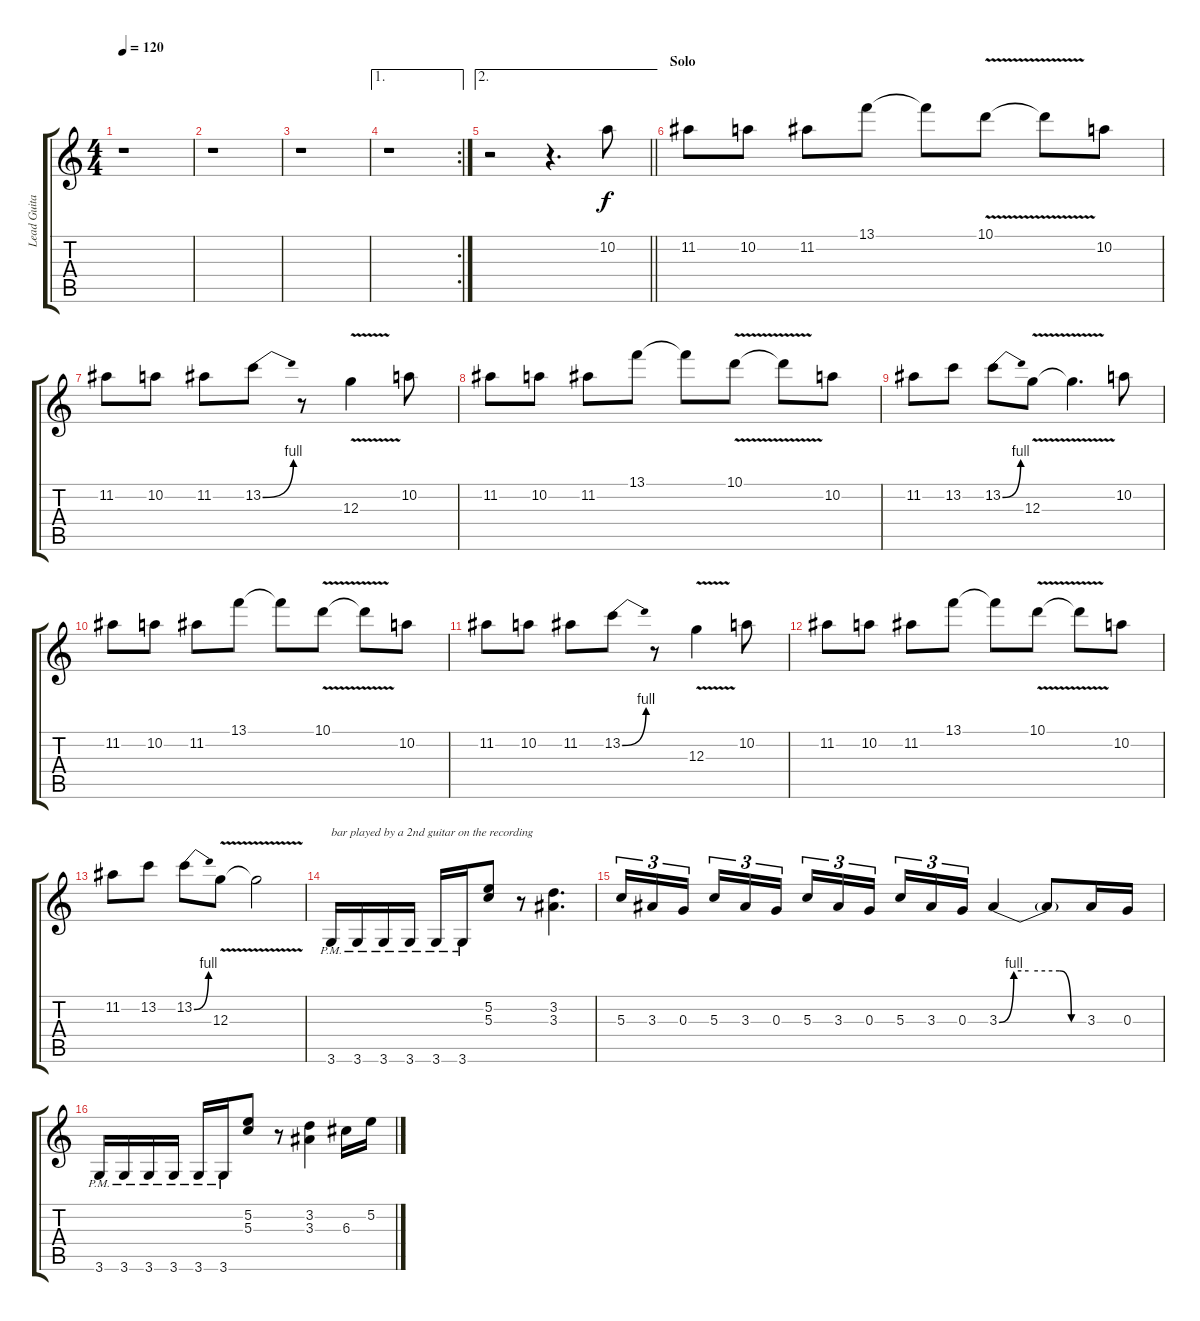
\track ("Lead Guitar" "Lead Guita") {instrument distortionguitar}
\staff {score tabs}
\tuning (E4 B3 G3 D3 A2 E2) {hide}
\ts (4 4)
\tempo 120
\clef g2
\ks c
r.1{dy f} |
r.1 |
r.1 |
\ae 1
\rc 2
r.1 |
\ae 2
\barLineRight lightlight
r.2 r.4{d} 10.2.8 |
\section ("" "Solo")
11.2.8 10.2.8 11.2.8 13.1.8 13.1{t}.8 10.1{v}.8 10.1{t}.8 10.2.8 |
11.2.8 10.2.8 11.2.8 13.2{be (bend 0 0 60 4)}.8 r.8 12.3{v}.4 10.2.8 |
11.2.8 10.2.8 11.2.8 13.1.8 13.1{t}.8 10.1{v}.8 10.1{t}.8 10.2.8 |
11.2.8 13.2.8 13.2{be (bend 0 0 60 4)}.8 12.3{v}.8 12.3{t}.4{d} 10.2.8 |
11.2.8 10.2.8 11.2.8 13.1.8 13.1{t}.8 10.1{v}.8 10.1{t}.8 10.2.8 |
11.2.8 10.2.8 11.2.8 13.2{be (bend 0 0 60 4)}.8 r.8 12.3{v}.4 10.2.8 |
11.2.8 10.2.8 11.2.8 13.1.8 13.1{t}.8 10.1{v}.8 10.1{t}.8 10.2.8 |
11.2.8 13.2.8 13.2{be (bend 0 0 60 4)}.8 12.3{v}.8 12.3{t}.2 |
3.6{pm}.16{txt "bar played by a 2nd guitar on the recording"} 3.6{pm}.16 3.6{pm}.16 3.6{pm}.16 3.6{pm}.16 3.6{pm}.16 (5.2 5.3).8 r.8 (3.2 3.3).4{d} |
5.3.16{tu (3 2)} 3.3.16{tu (3 2)} 0.3.16{tu (3 2) beam splitsecondary} 5.3.16{tu (3 2)} 3.3.16{tu (3 2)} 0.3.16{tu (3 2)} 5.3.16{tu (3 2)} 3.3.16{tu (3 2)} 0.3.16{tu (3 2) beam splitsecondary} 5.3.16{tu (3 2)} 3.3.16{tu (3 2)} 0.3.16{tu (3 2)} 3.3{be (custom 0 0 10 4 20 4 41 4 49 0 60 0)}.4 3.3{t}.8 3.3.16 0.3.16 |
3.6{pm}.16 3.6{pm}.16 3.6{pm}.16 3.6{pm}.16 3.6{pm}.16 3.6{pm}.16 (5.2 5.3).8 r.8 (3.2 3.3).4 6.3.16 5.2.16
